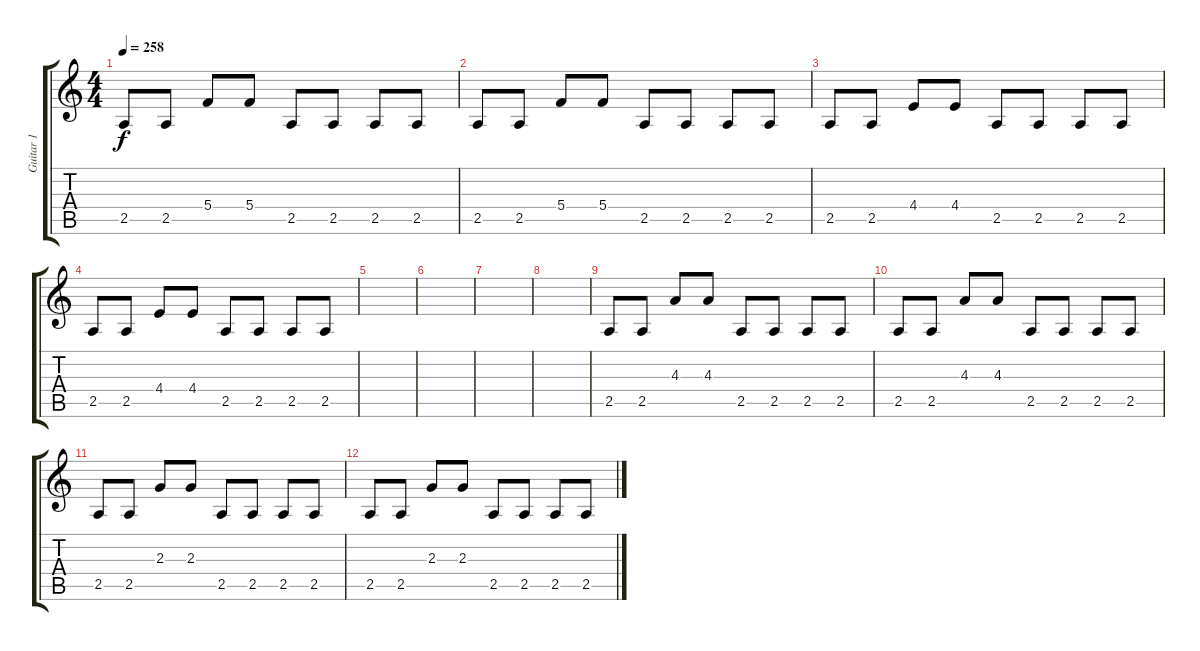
\track ("Guitar 1" "Guitar 1") {instrument distortionguitar}
\staff {score tabs}
\tuning (D4 A3 F3 C3 G2 D2) {hide}
\ts (4 4)
\tempo 258
\clef g2
\ks c
2.5.8{dy f} 2.5.8 5.4.8 5.4.8 2.5.8 2.5.8 2.5.8 2.5.8 |
2.5.8 2.5.8 5.4.8 5.4.8 2.5.8 2.5.8 2.5.8 2.5.8 |
2.5.8 2.5.8 4.4.8 4.4.8 2.5.8 2.5.8 2.5.8 2.5.8 |
2.5.8 2.5.8 4.4.8 4.4.8 2.5.8 2.5.8 2.5.8 2.5.8 |
|
|
|
|
2.5.8 2.5.8 4.3.8 4.3.8 2.5.8 2.5.8 2.5.8 2.5.8 |
2.5.8 2.5.8 4.3.8 4.3.8 2.5.8 2.5.8 2.5.8 2.5.8 |
2.5.8 2.5.8 2.3.8 2.3.8 2.5.8 2.5.8 2.5.8 2.5.8 |
2.5.8 2.5.8 2.3.8 2.3.8 2.5.8 2.5.8 2.5.8 2.5.8
